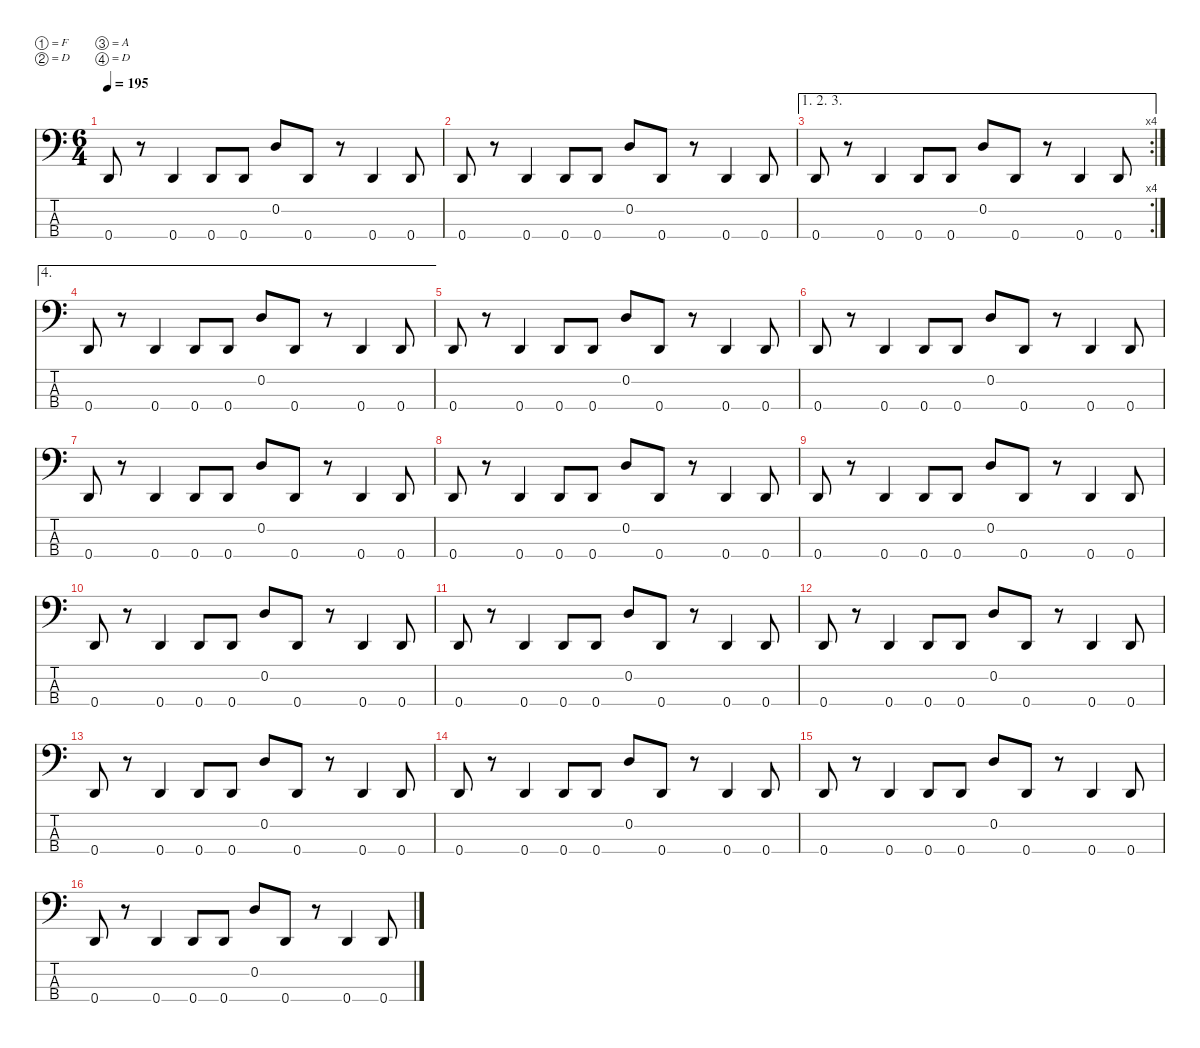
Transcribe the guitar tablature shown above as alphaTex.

\defaultSystemsLayout 4
\hideDynamics
\bracketExtendMode nobrackets
\singleTrackTrackNamePolicy hidden
\multiTrackTrackNamePolicy hidden
\firstSystemTrackNameMode fullname
\firstSystemTrackNameOrientation horizontal
\otherSystemsTrackNameOrientation horizontal
\track ("Bass" "el.bs.") {instrument electricbassfinger}
\staff {score tabs}
\tuning (F2 D2 A1 D1)
\ts (6 4)
\tempo 195
\clef f4
\ks c
0.4.8{dy f beam Up} r.8{beam Up} 0.4.4{beam Up} 0.4.8{beam Up} 0.4.8{beam Up} 0.2.8{beam Up} 0.4.8{beam Up} r.8{beam Up} 0.4.4{beam Up} 0.4.8{beam Up} |
0.4.8{beam Up} r.8{beam Up} 0.4.4{beam Up} 0.4.8{beam Up} 0.4.8{beam Up} 0.2.8{beam Up} 0.4.8{beam Up} r.8{beam Up} 0.4.4{beam Up} 0.4.8{beam Up} |
\ae (1 2 3)
\rc 4
0.4.8{beam Up} r.8{beam Up} 0.4.4{beam Up} 0.4.8{beam Up} 0.4.8{beam Up} 0.2.8{beam Up} 0.4.8{beam Up} r.8{beam Up} 0.4.4{beam Up} 0.4.8{beam Up} |
\ae 4
0.4.8{beam Up} r.8{beam Up} 0.4.4{beam Up} 0.4.8{beam Up} 0.4.8{beam Up} 0.2.8{beam Up} 0.4.8{beam Up} r.8{beam Up} 0.4.4{beam Up} 0.4.8{beam Up} |
0.4.8{beam Up} r.8{beam Up} 0.4.4{beam Up} 0.4.8{beam Up} 0.4.8{beam Up} 0.2.8{beam Up} 0.4.8{beam Up} r.8{beam Up} 0.4.4{beam Up} 0.4.8{beam Up} |
0.4.8{beam Up} r.8{beam Up} 0.4.4{beam Up} 0.4.8{beam Up} 0.4.8{beam Up} 0.2.8{beam Up} 0.4.8{beam Up} r.8{beam Up} 0.4.4{beam Up} 0.4.8{beam Up} |
0.4.8{beam Up} r.8{beam Up} 0.4.4{beam Up} 0.4.8{beam Up} 0.4.8{beam Up} 0.2.8{beam Up} 0.4.8{beam Up} r.8{beam Up} 0.4.4{beam Up} 0.4.8{beam Up} |
0.4.8{beam Up} r.8{beam Up} 0.4.4{beam Up} 0.4.8{beam Up} 0.4.8{beam Up} 0.2.8{beam Up} 0.4.8{beam Up} r.8{beam Up} 0.4.4{beam Up} 0.4.8{beam Up} |
0.4.8{beam Up} r.8{beam Up} 0.4.4{beam Up} 0.4.8{beam Up} 0.4.8{beam Up} 0.2.8{beam Up} 0.4.8{beam Up} r.8{beam Up} 0.4.4{beam Up} 0.4.8{beam Up} |
0.4.8{beam Up} r.8{beam Up} 0.4.4{beam Up} 0.4.8{beam Up} 0.4.8{beam Up} 0.2.8{beam Up} 0.4.8{beam Up} r.8{beam Up} 0.4.4{beam Up} 0.4.8{beam Up} |
0.4.8{beam Up} r.8{beam Up} 0.4.4{beam Up} 0.4.8{beam Up} 0.4.8{beam Up} 0.2.8{beam Up} 0.4.8{beam Up} r.8{beam Up} 0.4.4{beam Up} 0.4.8{beam Up} |
0.4.8{beam Up} r.8{beam Up} 0.4.4{beam Up} 0.4.8{beam Up} 0.4.8{beam Up} 0.2.8{beam Up} 0.4.8{beam Up} r.8{beam Up} 0.4.4{beam Up} 0.4.8{beam Up} |
0.4.8{beam Up} r.8{beam Up} 0.4.4{beam Up} 0.4.8{beam Up} 0.4.8{beam Up} 0.2.8{beam Up} 0.4.8{beam Up} r.8{beam Up} 0.4.4{beam Up} 0.4.8{beam Up} |
0.4.8{beam Up} r.8{beam Up} 0.4.4{beam Up} 0.4.8{beam Up} 0.4.8{beam Up} 0.2.8{beam Up} 0.4.8{beam Up} r.8{beam Up} 0.4.4{beam Up} 0.4.8{beam Up} |
0.4.8{beam Up} r.8{beam Up} 0.4.4{beam Up} 0.4.8{beam Up} 0.4.8{beam Up} 0.2.8{beam Up} 0.4.8{beam Up} r.8{beam Up} 0.4.4{beam Up} 0.4.8{beam Up} |
0.4.8{beam Up} r.8{beam Up} 0.4.4{beam Up} 0.4.8{beam Up} 0.4.8{beam Up} 0.2.8{beam Up} 0.4.8{beam Up} r.8{beam Up} 0.4.4{beam Up} 0.4.8{beam Up}
